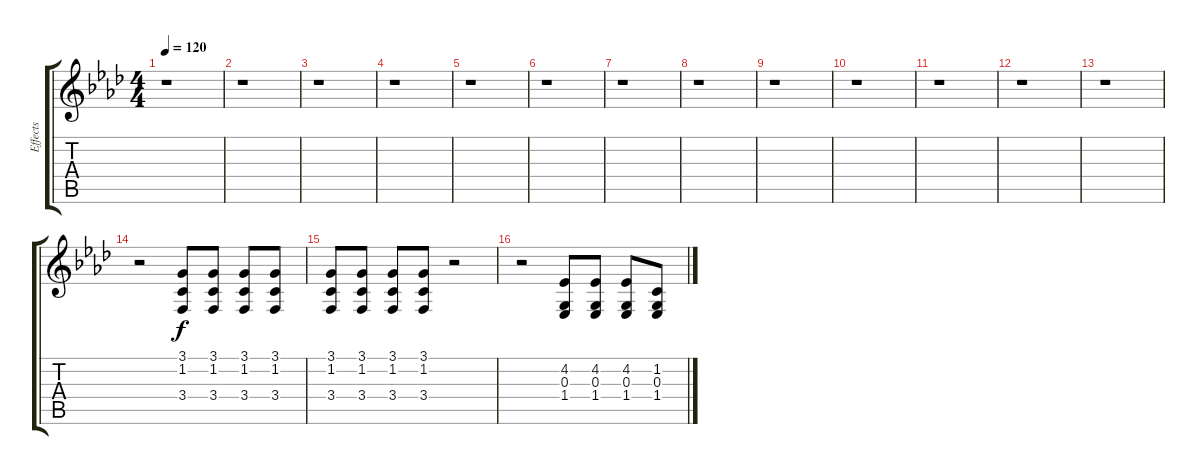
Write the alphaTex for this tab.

\track ("Effects" "Effects") {instrument stringensemble2}
\staff {score tabs}
\tuning (E4 B3 G3 D3 A2 E2) {hide}
\ts (4 4)
\tempo 120
\clef g2
\ks ab
r.1{dy f} |
r.1 |
r.1 |
r.1 |
r.1 |
r.1 |
r.1 |
r.1 |
r.1 |
r.1 |
r.1 |
r.1 |
r.1 |
r.2 (3.1 1.2 3.4).8 (3.1 1.2 3.4).8 (3.1 1.2 3.4).8 (3.1 1.2 3.4).8 |
(3.1 1.2 3.4).8 (3.1 1.2 3.4).8 (3.1 1.2 3.4).8 (3.1 1.2 3.4).8 r.2 |
r.2 (4.2 0.3 1.4).8 (4.2 0.3 1.4).8 (4.2 0.3 1.4).8 (1.2 0.3 1.4).8
